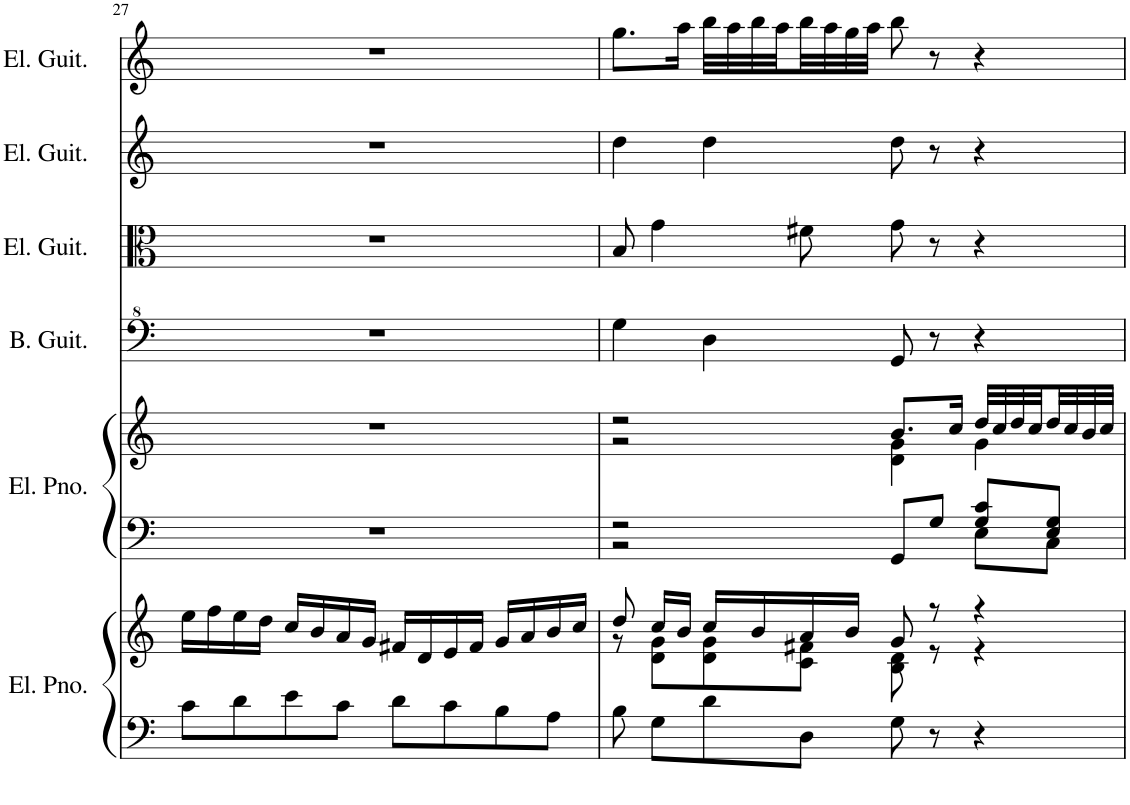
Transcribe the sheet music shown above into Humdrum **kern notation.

**kern	**kern	**kern	**kern	**kern	**kern	**kern	**kern
*part6	*part6	*part5	*part5	*part4	*part3	*part2	*part1
*staff8	*staff7	*staff6	*staff5	*staff4	*staff3	*staff2	*staff1
*I"Electric Piano	*	*I"Electric Piano	*	*I"Bass Guitar	*I"Electric Guitar	*I"Electric Guitar	*I"Electric Guitar
*I'El. Pno.	*	*I'El. Pno.	*	*I'B. Guit.	*I'El. Guit.	*I'El. Guit.	*I'El. Guit.
!!LO:PB:g=z
*clefF4	*clefG2	*clefF4	*clefG2	*clefF^4	*clefC3	*clefG2	*clefG2
*	*	*	*	*Trd7c12	*	*	*
*k[]	*k[]	*k[]	*k[]	*k[]	*k[]	*k[]	*k[]
*M4/4	*M4/4	*M4/4	*M4/4	*M4/4	*M4/4	*M4/4	*M4/4
=27	=27	=27	=27	=27	=27	=27	=27
8c\L	16ee\LL	1r	1r	1r	1r	1r	1r
.	16ff\	.	.	.	.	.	.
8d\	16ee\	.	.	.	.	.	.
.	16dd\JJ	.	.	.	.	.	.
8e\	16cc/LL	.	.	.	.	.	.
.	16b/	.	.	.	.	.	.
8c\J	16a/	.	.	.	.	.	.
.	16g/JJ	.	.	.	.	.	.
8d\L	16f#X/LL	.	.	.	.	.	.
.	16d/	.	.	.	.	.	.
8c\	16e/	.	.	.	.	.	.
.	16f#/JJ	.	.	.	.	.	.
8B\	16g/LL	.	.	.	.	.	.
.	16a/	.	.	.	.	.	.
8A\J	16b/	.	.	.	.	.	.
.	16cc/JJ	.	.	.	.	.	.
=28	=28	=28	=28	=28	=28	=28	=28
*	*^	*^	*^	*	*	*	*
8B\	8dd/	8r	2r	2r	2r	2r	4g\	8B/	4dd\	8.gg\L
8G\L	16cc/LL	8d\ 8g\L	.	.	.	.	.	4g\	.	.
.	16b/JJ	.	.	.	.	.	.	.	.	16aa\Jk
8d\	16cc/LL	8d\ 8g\	.	.	.	.	4d\	.	4dd\	32bb\LLL
.	.	.	.	.	.	.	.	.	.	32aa\
.	16b/	.	.	.	.	.	.	.	.	32bb\
.	.	.	.	.	.	.	.	.	.	32aa\
8D\J	16a/	8c\ 8f#X\J	.	.	.	.	.	8f#X\	.	32bb\
.	.	.	.	.	.	.	.	.	.	32aa\
.	16b/JJ	.	.	.	.	.	.	.	.	32gg\
.	.	.	.	.	.	.	.	.	.	32aa\JJJ
8G\	8g/	8B\ 8d\	8GG/L	4ryy	8.b/L	4d\ 4g\	8G/	8g\	8dd\	8bb\
8r	8r	8r	8G/J	.	.	.	8r	8r	8r	8r
.	.	.	.	.	16cc/Jk	.	.	.	.	.
4r	4r	4r	8G/ 8c/L	8E\L	32dd/LLL	4g\	4r	4r	4r	4r
.	.	.	.	.	32cc/	.	.	.	.	.
.	.	.	.	.	32dd/	.	.	.	.	.
.	.	.	.	.	32cc/	.	.	.	.	.
.	.	.	8E/ 8G/J	8C\J	32dd/	.	.	.	.	.
.	.	.	.	.	32cc/	.	.	.	.	.
.	.	.	.	.	32b/	.	.	.	.	.
.	.	.	.	.	32cc/JJJ	.	.	.	.	.
*	*v	*v	*	*	*	*	*	*	*	*
*	*	*v	*v	*	*	*	*	*	*
*	*	*	*v	*v	*	*	*	*
=	=	=	=	=	=	=	=
*-	*-	*-	*-	*-	*-	*-	*-
